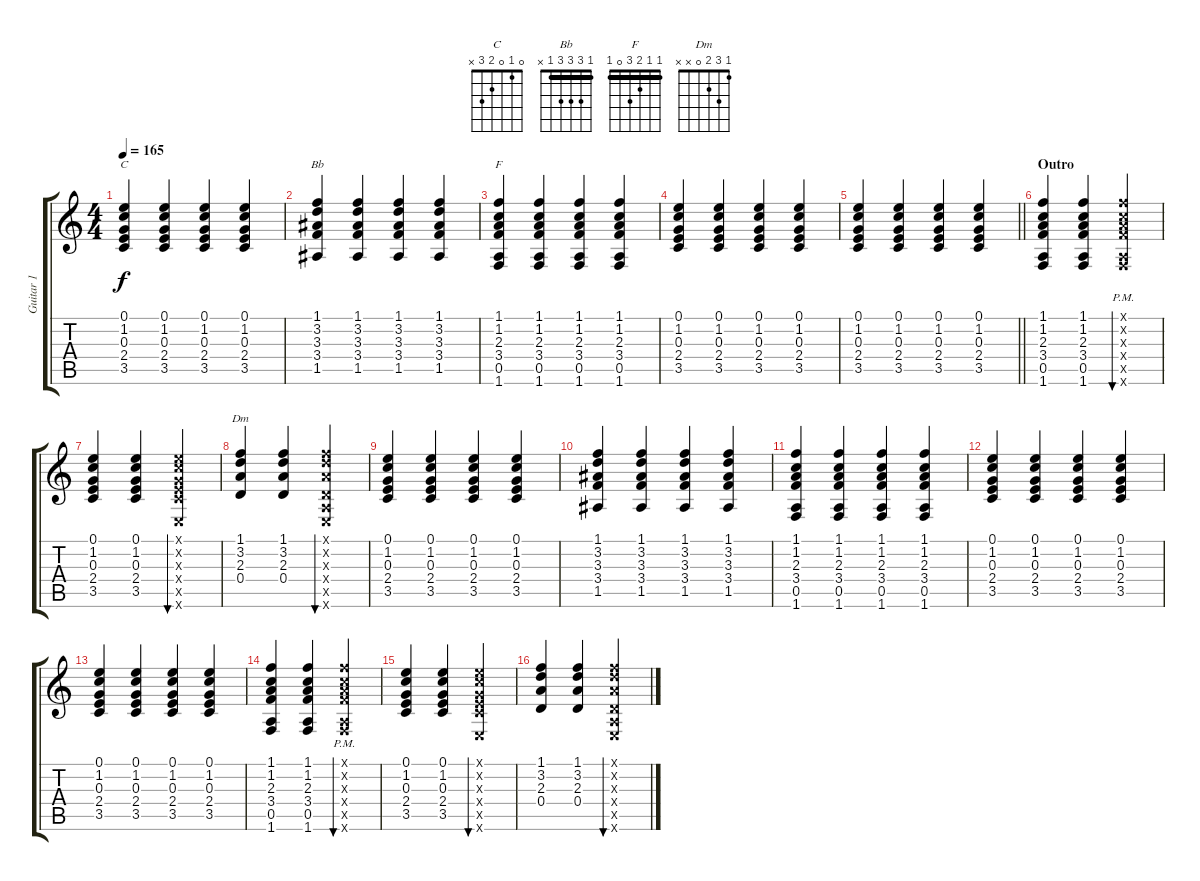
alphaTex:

\track ("Guitar 1" "Guitar 1") {instrument acousticguitarsteel}
\staff {score tabs}
\tuning (E4 B3 G3 D3 A2 E2) {hide}
\chord ("C" 0 1 0 2 3 x)
\chord ("Bb" 1 3 3 3 1 x) {barre 1}
\chord ("F" 1 1 2 3 0 1) {barre 1}
\chord ("Dm" 1 3 2 0 x x)
\ts (4 4)
\tempo 165
\clef g2
\ks c
(0.1 1.2 0.3 2.4 3.5).4{ch "C" dy f} (0.1 1.2 0.3 2.4 3.5).4 (0.1 1.2 0.3 2.4 3.5).4 (0.1 1.2 0.3 2.4 3.5).4 |
(1.1 3.2 3.3 3.4 1.5).4{ch "Bb"} (1.1 3.2 3.3 3.4 1.5).4 (1.1 3.2 3.3 3.4 1.5).4 (1.1 3.2 3.3 3.4 1.5).4 |
(1.1 1.2 2.3 3.4 0.5 1.6).4{ch "F"} (1.1 1.2 2.3 3.4 0.5 1.6).4 (1.1 1.2 2.3 3.4 0.5 1.6).4 (1.1 1.2 2.3 3.4 0.5 1.6).4 |
(0.1 1.2 0.3 2.4 3.5).4 (0.1 1.2 0.3 2.4 3.5).4 (0.1 1.2 0.3 2.4 3.5).4 (0.1 1.2 0.3 2.4 3.5).4 |
\barLineRight lightlight
(0.1 1.2 0.3 2.4 3.5).4 (0.1 1.2 0.3 2.4 3.5).4 (0.1 1.2 0.3 2.4 3.5).4 (0.1 1.2 0.3 2.4 3.5).4 |
\section ("" "Outro")
(1.1 1.2 2.3 3.4 0.5 1.6).4 (1.1 1.2 2.3 3.4 0.5 1.6).4 (1.1{x} 1.2{x} 2.3{pm x} 3.4{x} 0.5{x} 1.6{x}).4{bu 60} |
(0.1 1.2 0.3 2.4 3.5).4 (0.1 1.2 0.3 2.4 3.5).4 (0.1{x} 1.2{x} 0.3{x} 2.4{x} 3.5{x} 0.6{x}).4{bu 30} |
(1.1 3.2 2.3 0.4).4{ch "Dm"} (1.1 3.2 2.3 0.4).4 (1.1{x} 3.2{x} 2.3{x} 0.4{x} 0.5{x} 0.6{x}).4{bu 30} |
(0.1 1.2 0.3 2.4 3.5).4 (0.1 1.2 0.3 2.4 3.5).4 (0.1 1.2 0.3 2.4 3.5).4 (0.1 1.2 0.3 2.4 3.5).4 |
(1.1 3.2 3.3 3.4 1.5).4 (1.1 3.2 3.3 3.4 1.5).4 (1.1 3.2 3.3 3.4 1.5).4 (1.1 3.2 3.3 3.4 1.5).4 |
(1.1 1.2 2.3 3.4 0.5 1.6).4 (1.1 1.2 2.3 3.4 0.5 1.6).4 (1.1 1.2 2.3 3.4 0.5 1.6).4 (1.1 1.2 2.3 3.4 0.5 1.6).4 |
(0.1 1.2 0.3 2.4 3.5).4 (0.1 1.2 0.3 2.4 3.5).4 (0.1 1.2 0.3 2.4 3.5).4 (0.1 1.2 0.3 2.4 3.5).4 |
(0.1 1.2 0.3 2.4 3.5).4 (0.1 1.2 0.3 2.4 3.5).4 (0.1 1.2 0.3 2.4 3.5).4 (0.1 1.2 0.3 2.4 3.5).4 |
(1.1 1.2 2.3 3.4 0.5 1.6).4 (1.1 1.2 2.3 3.4 0.5 1.6).4 (1.1{x} 1.2{x} 2.3{pm x} 3.4{x} 0.5{x} 1.6{x}).4{bu 60} |
(0.1 1.2 0.3 2.4 3.5).4 (0.1 1.2 0.3 2.4 3.5).4 (0.1{x} 1.2{x} 0.3{x} 2.4{x} 3.5{x} 0.6{x}).4{bu 30} |
(1.1 3.2 2.3 0.4).4 (1.1 3.2 2.3 0.4).4 (1.1{x} 3.2{x} 2.3{x} 0.4{x} 0.5{x} 0.6{x}).4{bu 30}
